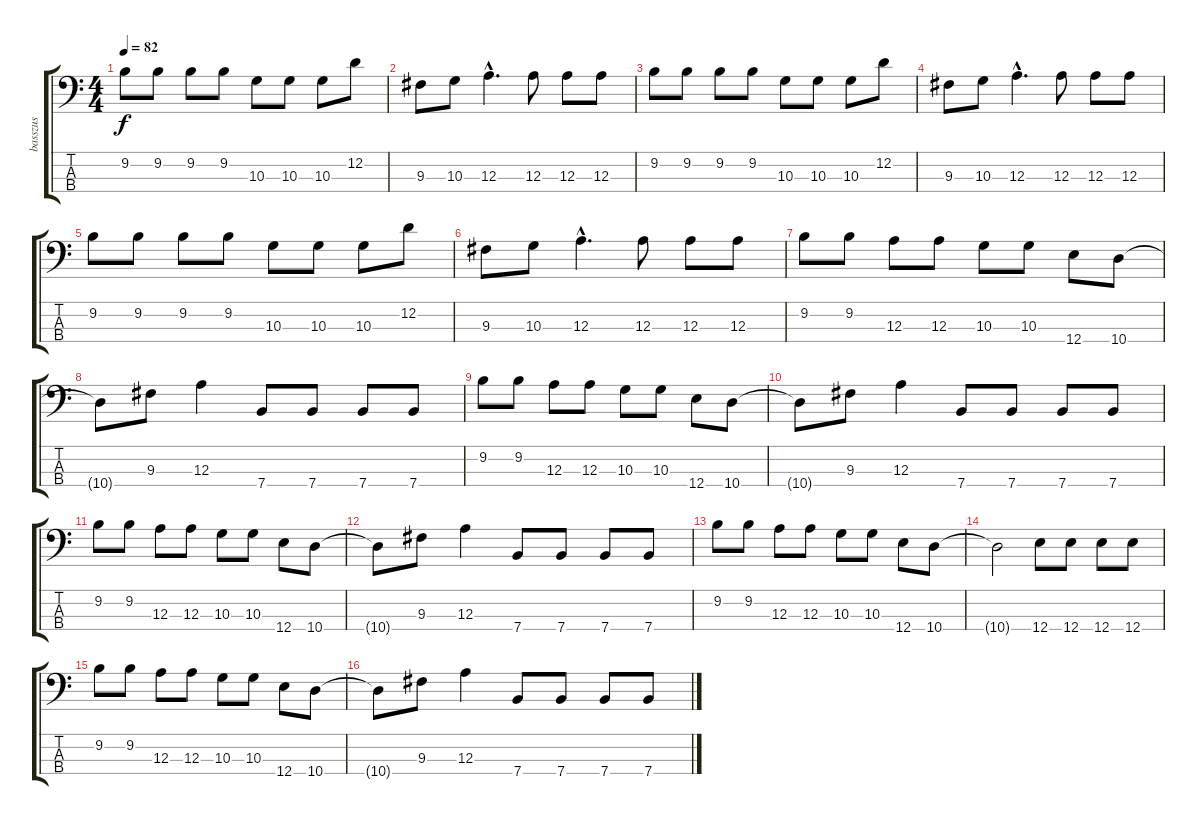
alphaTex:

\track ("basszus" "basszus") {instrument electricguitarjazz}
\staff {score tabs}
\tuning (G2 D2 A1 E1) {hide}
\ts (4 4)
\tempo 82
\clef f4
\ks c
9.2.8{dy f} 9.2.8 9.2.8 9.2.8 10.3.8 10.3.8 10.3.8 12.2.8 |
9.3.8 10.3.8 12.3{hac}.4{d} 12.3.8 12.3.8 12.3.8 |
9.2.8 9.2.8 9.2.8 9.2.8 10.3.8 10.3.8 10.3.8 12.2.8 |
9.3.8 10.3.8 12.3{hac}.4{d} 12.3.8 12.3.8 12.3.8 |
9.2.8 9.2.8 9.2.8 9.2.8 10.3.8 10.3.8 10.3.8 12.2.8 |
9.3.8 10.3.8 12.3{hac}.4{d} 12.3.8 12.3.8 12.3.8 |
9.2.8 9.2.8 12.3.8 12.3.8 10.3.8 10.3.8 12.4.8 10.4.8 |
10.4{t}.8 9.3.8 12.3.4 7.4.8 7.4.8 7.4.8 7.4.8 |
9.2.8 9.2.8 12.3.8 12.3.8 10.3.8 10.3.8 12.4.8 10.4.8 |
10.4{t}.8 9.3.8 12.3.4 7.4.8 7.4.8 7.4.8 7.4.8 |
9.2.8 9.2.8 12.3.8 12.3.8 10.3.8 10.3.8 12.4.8 10.4.8 |
10.4{t}.8 9.3.8 12.3.4 7.4.8 7.4.8 7.4.8 7.4.8 |
9.2.8 9.2.8 12.3.8 12.3.8 10.3.8 10.3.8 12.4.8 10.4.8 |
10.4{t}.2 12.4.8 12.4.8 12.4.8 12.4.8 |
9.2.8 9.2.8 12.3.8 12.3.8 10.3.8 10.3.8 12.4.8 10.4.8 |
10.4{t}.8 9.3.8 12.3.4 7.4.8 7.4.8 7.4.8 7.4.8
